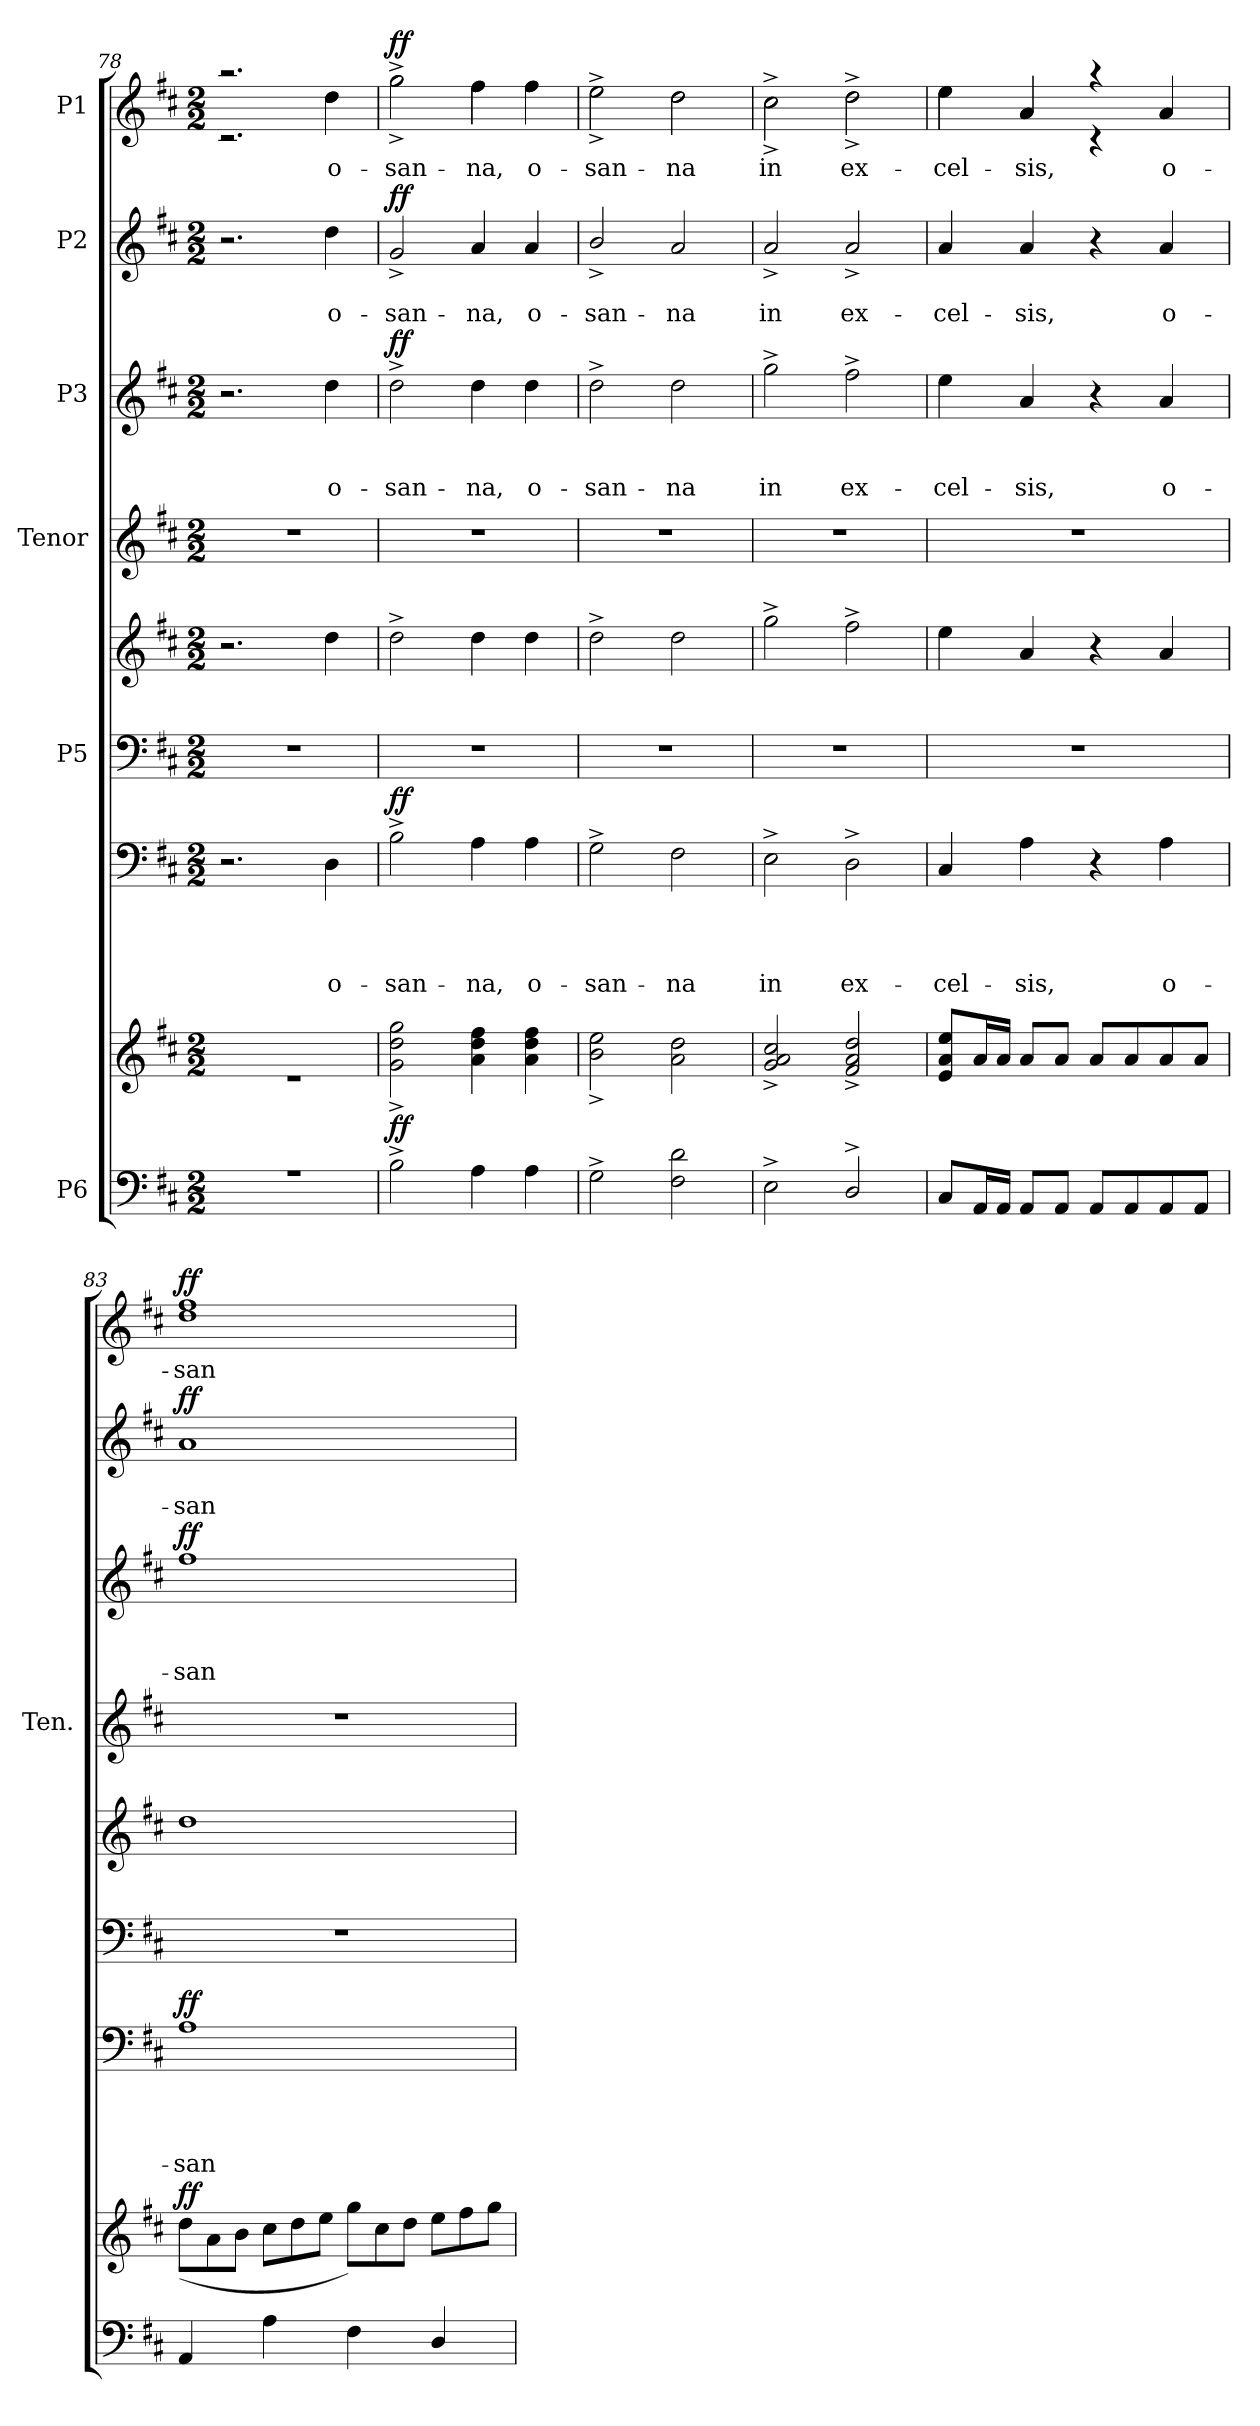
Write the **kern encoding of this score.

**kern	**kern	**dynam	**kern	**text	**text	**text	**text	**dynam	**kern	**kern	**kern	**kern	**text	**text	**text	**dynam	**kern	**text	**text	**dynam	**kern	**text	**dynam
*part8	*part8	*part8	*part7	*part7	*part7	*part7	*part7	*part7	*part6	*part5	*part4	*part3	*part3	*part3	*part3	*part3	*part2	*part2	*part2	*part2	*part1	*part1	*part1
*staff9	*staff8	*staff8/9	*staff7	*staff7	*staff7	*staff7	*staff7	*staff7	*staff6	*staff5	*staff4	*staff3	*staff3	*staff3	*staff3	*staff3	*staff2	*staff2	*staff2	*staff2	*staff1	*staff1	*staff1
*I"P6	*	*	*	*	*	*	*	*	*I"P5	*	*I"Tenor	*I"P3	*	*	*	*	*I"P2	*	*	*	*I"P1	*	*
*	*	*	*	*	*	*	*	*	*	*	*I'Ten.	*	*	*	*	*	*	*	*	*	*	*	*
*clefF4	*clefG2	*	*clefF4	*	*	*	*	*	*clefF4	*clefG2	*clefG2	*clefG2	*	*	*	*	*clefG2	*	*	*	*clefG2	*	*
*	*	*	*	*	*	*	*	*	*	*ITrd7c12	*ITrd7c12	*ITrd7c12	*	*	*	*	*	*	*	*	*	*	*
*k[f#c#]	*k[f#c#]	*	*k[f#c#]	*	*	*	*	*	*k[f#c#]	*k[f#c#]	*k[f#c#]	*k[f#c#]	*	*	*	*	*k[f#c#]	*	*	*	*k[f#c#]	*	*
*D:	*D:	*	*D:	*	*	*	*	*	*D:	*D:	*D:	*D:	*	*	*	*	*D:	*	*	*	*D:	*	*
*M2/2	*M2/2	*	*M2/2	*	*	*	*	*	*M2/2	*M2/2	*M2/2	*M2/2	*	*	*	*	*M2/2	*	*	*	*M2/2	*	*
=78	=78	=78	=78	=78	=78	=78	=78	=78	=78	=78	=78	=78	=78	=78	=78	=78	=78	=78	=78	=78	=78	=78	=78
*^	*^	*	*	*	*	*	*	*	*	*	*	*	*	*	*	*	*	*	*	*	*^	*	*
1r	1ryy	1ryy	1r	.	2.r	.	.	.	.	.	1r	2.r	1r	2.r	.	.	.	.	2.r	.	.	.	2.raa	2.rc	.	.
!	!	!	!	!	!	!	!	!	!LO:LY:b	!	!	!	!	!	!	!	!LO:LY:b	!	!	!	!LO:LY:b	!	!	!	!LO:LY:b	!
.	.	.	.	.	4D\	.	.	.	o-	.	.	4d\	.	4d\	.	.	o-	.	4dd\	.	o-	.	4dd\	4dd\	o-	.
=79	=79	=79	=79	=79	=79	=79	=79	=79	=79	=79	=79	=79	=79	=79	=79	=79	=79	=79	=79	=79	=79	=79	=79	=79	=79	=79
!	!	!	!	!LO:DY:b	!	!	!	!	!LO:LY:b	!LO:DY:a	!	!	!	!	!	!	!LO:LY:b	!LO:DY:a	!	!	!LO:LY:b	!LO:DY:a	!	!	!LO:LY:b	!LO:DY:a
2B^>\	1ryy	1ryy	2g\^> 2dd\^> 2gg\^>	ff	2B^>\	.	.	.	-san-	ff	1r	2d^>\	1r	2d^>\	.	.	-san-	ff	2g^</	.	-san-	ff	2gg^<\	2gg^<\	-san-	ff
!	!	!	!	!	!	!	!	!	!LO:LY:b	!	!	!	!	!	!	!	!LO:LY:b	!	!	!	!LO:LY:b	!	!	!	!LO:LY:b	!
4A\	.	.	4a\ 4dd\ 4ff#\	.	4A\	.	.	.	-na,	.	.	4d\	.	4d\	.	.	-na,	.	4a/	.	-na,	.	4ff#\	4ff#\	-na,	.
!	!	!	!	!	!	!	!	!	!LO:LY:b	!	!	!	!	!	!	!	!LO:LY:b	!	!	!	!LO:LY:b	!	!	!	!LO:LY:b	!
4A\	.	.	4a\ 4dd\ 4ff#\	.	4A\	.	.	.	o-	.	.	4d\	.	4d\	.	.	o-	.	4a/	.	o-	.	4ff#\	4ff#\	o-	.
=80	=80	=80	=80	=80	=80	=80	=80	=80	=80	=80	=80	=80	=80	=80	=80	=80	=80	=80	=80	=80	=80	=80	=80	=80	=80	=80
!	!	!	!	!	!	!	!	!	!LO:LY:b	!	!	!	!	!	!	!	!LO:LY:b	!	!	!	!LO:LY:b	!	!	!	!LO:LY:b	!
2G^>\	1ryy	1ryy	2b\^> 2ee\^>	.	2G^>\	.	.	.	-san-	.	1r	2d^>\	1r	2d^>\	.	.	-san-	.	2b^>/	.	-san-	.	2ee^<\	2ee^<\	-san-	.
!	!	!	!	!	!	!	!	!	!LO:LY:b	!	!	!	!	!	!	!	!LO:LY:b	!	!	!	!LO:LY:b	!	!	!	!LO:LY:b	!
2F#\ 2d\	.	.	2a\ 2dd\	.	2F#\	.	.	.	-na	.	.	2d\	.	2d\	.	.	-na	.	2a/	.	-na	.	2dd\	2dd\	-na	.
=81	=81	=81	=81	=81	=81	=81	=81	=81	=81	=81	=81	=81	=81	=81	=81	=81	=81	=81	=81	=81	=81	=81	=81	=81	=81	=81
!	!	!	!	!	!	!	!	!	!LO:LY:b	!	!	!	!	!	!	!	!LO:LY:b	!	!	!	!LO:LY:b	!	!	!	!LO:LY:b	!
2E^>\	1ryy	1ryy	2g/^< 2a/^< 2cc#/^<	.	2E^>\	.	.	.	in	.	1r	2g^>\	1r	2g^>\	.	.	in	.	2a^</	.	in	.	2cc#^<\	2cc#^<\	in	.
!	!	!	!	!	!	!	!	!	!LO:LY:b	!	!	!	!	!	!	!	!LO:LY:b	!	!	!	!LO:LY:b	!	!	!	!LO:LY:b	!
2D^>/	.	.	2f#/^< 2a/^< 2dd/^<	.	2D^>\	.	.	.	ex-	.	.	2f#^>\	.	2f#^>\	.	.	ex-	.	2a^</	.	ex-	.	2dd^<\	2dd^<\	ex-	.
!!LO:PB:g=z	!!
=82	=82	=82	=82	=82	=82	=82	=82	=82	=82	=82	=82	=82	=82	=82	=82	=82	=82	=82	=82	=82	=82	=82	=82	=82	=82	=82
!	!	!	!	!	!	!	!	!	!LO:LY:b	!	!	!	!	!	!	!	!LO:LY:b	!	!	!	!LO:LY:b	!	!	!	!LO:LY:b	!
8C#/L	1ryy	1ryy	8e/ 8a/ 8ee/L	.	4C#/	.	.	.	-cel-	.	1r	4e\	1r	4e\	.	.	-cel-	.	4a/	.	-cel-	.	4ee\	4ee\	-cel-	.
16AA/L	.	.	16a/L	.	.	.	.	.	.	.	.	.	.	.	.	.	.	.	.	.	.	.	.	.	.	.
16AA/JJ	.	.	16a/JJ	.	.	.	.	.	.	.	.	.	.	.	.	.	.	.	.	.	.	.	.	.	.	.
!	!	!	!	!	!	!	!	!	!LO:LY:b	!	!	!	!	!	!	!	!LO:LY:b	!	!	!	!LO:LY:b	!	!	!	!LO:LY:b	!
8AA/L	.	.	8a/L	.	4A\	.	.	.	-sis,	.	.	4A/	.	4A/	.	.	-sis,	.	4a/	.	-sis,	.	4a/	4a/	-sis,	.
8AA/J	.	.	8a/J	.	.	.	.	.	.	.	.	.	.	.	.	.	.	.	.	.	.	.	.	.	.	.
8AA/L	.	.	8a/L	.	4r	.	.	.	.	.	.	4r	.	4r	.	.	.	.	4r	.	.	.	4raa	4rc	.	.
8AA/	.	.	8a/	.	.	.	.	.	.	.	.	.	.	.	.	.	.	.	.	.	.	.	.	.	.	.
!	!	!	!	!	!	!	!	!	!LO:LY:b	!	!	!	!	!	!	!	!LO:LY:b	!	!	!	!LO:LY:b	!	!	!	!LO:LY:b	!
8AA/	.	.	8a/	.	4A\	.	.	.	o-	.	.	4A/	.	4A/	.	.	o-	.	4a/	.	o-	.	4a/	4a/	o-	.
8AA/J	.	.	8a/J	.	.	.	.	.	.	.	.	.	.	.	.	.	.	.	.	.	.	.	.	.	.	.
=83	=83	=83	=83	=83	=83	=83	=83	=83	=83	=83	=83	=83	=83	=83	=83	=83	=83	=83	=83	=83	=83	=83	=83	=83	=83	=83
*	*	*	*Xtuplet	*	*	*	*	*	*	*	*	*	*	*	*	*	*	*	*	*	*	*	*	*	*	*
!	!	!	!	!LO:DY:a	!	!	!	!	!LO:LY:b	!LO:DY:a	!	!	!	!	!	!	!LO:LY:b	!LO:DY:a	!	!	!LO:LY:b	!LO:DY:a	!	!	!LO:LY:b	!LO:DY:a
4AA/	1ryy	1ryy	(>12dd\L	ff	1A	.	.	.	-san-	ff	1r	1d	1r	1f#	.	.	-san-	ff	1a	.	-san-	ff	1ff#	1dd	-san-	ff
.	.	.	12a\	.	.	.	.	.	.	.	.	.	.	.	.	.	.	.	.	.	.	.	.	.	.	.
.	.	.	12b\J	.	.	.	.	.	.	.	.	.	.	.	.	.	.	.	.	.	.	.	.	.	.	.
4A\	.	.	12cc#\L	.	.	.	.	.	.	.	.	.	.	.	.	.	.	.	.	.	.	.	.	.	.	.
.	.	.	12dd\	.	.	.	.	.	.	.	.	.	.	.	.	.	.	.	.	.	.	.	.	.	.	.
.	.	.	12ee\J	.	.	.	.	.	.	.	.	.	.	.	.	.	.	.	.	.	.	.	.	.	.	.
4F#\	.	.	12gg\L)	.	.	.	.	.	.	.	.	.	.	.	.	.	.	.	.	.	.	.	.	.	.	.
.	.	.	12cc#\	.	.	.	.	.	.	.	.	.	.	.	.	.	.	.	.	.	.	.	.	.	.	.
.	.	.	12dd\J	.	.	.	.	.	.	.	.	.	.	.	.	.	.	.	.	.	.	.	.	.	.	.
4D/	.	.	12ee\L	.	.	.	.	.	.	.	.	.	.	.	.	.	.	.	.	.	.	.	.	.	.	.
.	.	.	12ff#\	.	.	.	.	.	.	.	.	.	.	.	.	.	.	.	.	.	.	.	.	.	.	.
.	.	.	12gg\J	.	.	.	.	.	.	.	.	.	.	.	.	.	.	.	.	.	.	.	.	.	.	.
*v	*v	*	*	*	*	*	*	*	*	*	*	*	*	*	*	*	*	*	*	*	*	*	*v	*v	*	*
*	*v	*v	*	*	*	*	*	*	*	*	*	*	*	*	*	*	*	*	*	*	*	*	*	*
=	=	=	=	=	=	=	=	=	=	=	=	=	=	=	=	=	=	=	=	=	=	=	=
*-	*-	*-	*-	*-	*-	*-	*-	*-	*-	*-	*-	*-	*-	*-	*-	*-	*-	*-	*-	*-	*-	*-	*-
